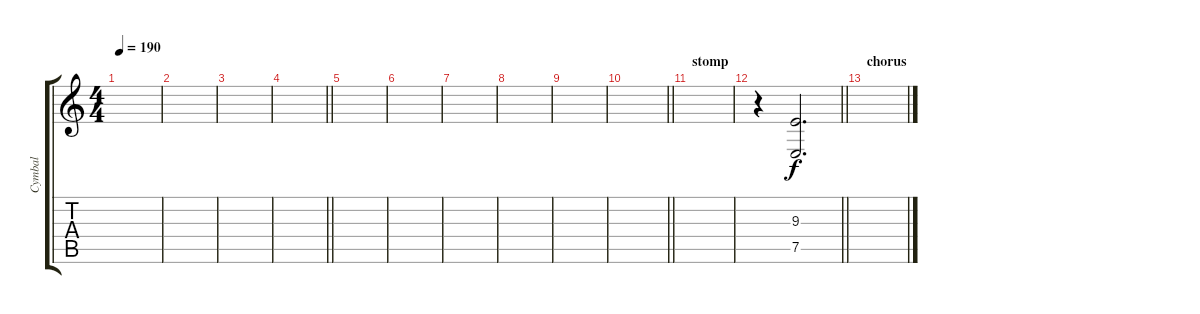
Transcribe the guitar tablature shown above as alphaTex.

\track ("Cymbal" "Cymbal") {instrument reversecymbal}
\staff {score tabs}
\tuning (E4 B3 G3 D3 A2 E2) {hide}
\ts (4 4)
\tempo 190
\clef g2
\ks c
|
|
|
\barLineRight lightlight
|
|
|
|
|
|
\barLineRight lightlight
|
\section ("" "stomp")
|
\barLineRight lightlight
r.4 (9.3 7.5).2{d} |
\section ("" "chorus")
